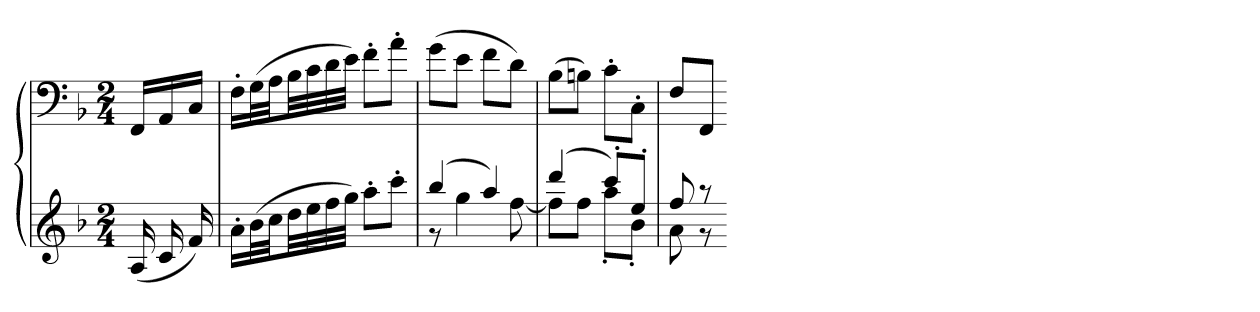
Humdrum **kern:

**kern	**kern
*part1	*part1
*staff2	*staff1
*clefG2	*clefF4
*k[b-]	*k[b-]
*F:	*F:
*M2/4	*M2/4
=	=
(16A	16FFLL
16c	16AA
16f)	16CJJ
=137	=137
16a'LL	16F'LL
(32b-L	(32GL
32ccJJ	32AJJ
32ddLL	32B-LL
32ee	32c
32ff	32d
32ggJJJ)	32eJJJ)
8aa'L	8f'L
8ccc'J	8a'J
=138	=138
*^	*
(4bb-	8r	(8gL
.	4gg	8eJ
4aa)	.	8fL
.	[8ff	8dJ)
=139	=139	=139
(4ddd	8ffL]	(8B-L
.	8ffJ	8BnJ)
8ccc'L)	8aa'L	8c'L
8ee'J	8b-'J	8C'J
=140	=140	=140
8ff	8a	8FL
8r	8r	8FFJ
*v	*v	*
=-	=-
*-	*-
